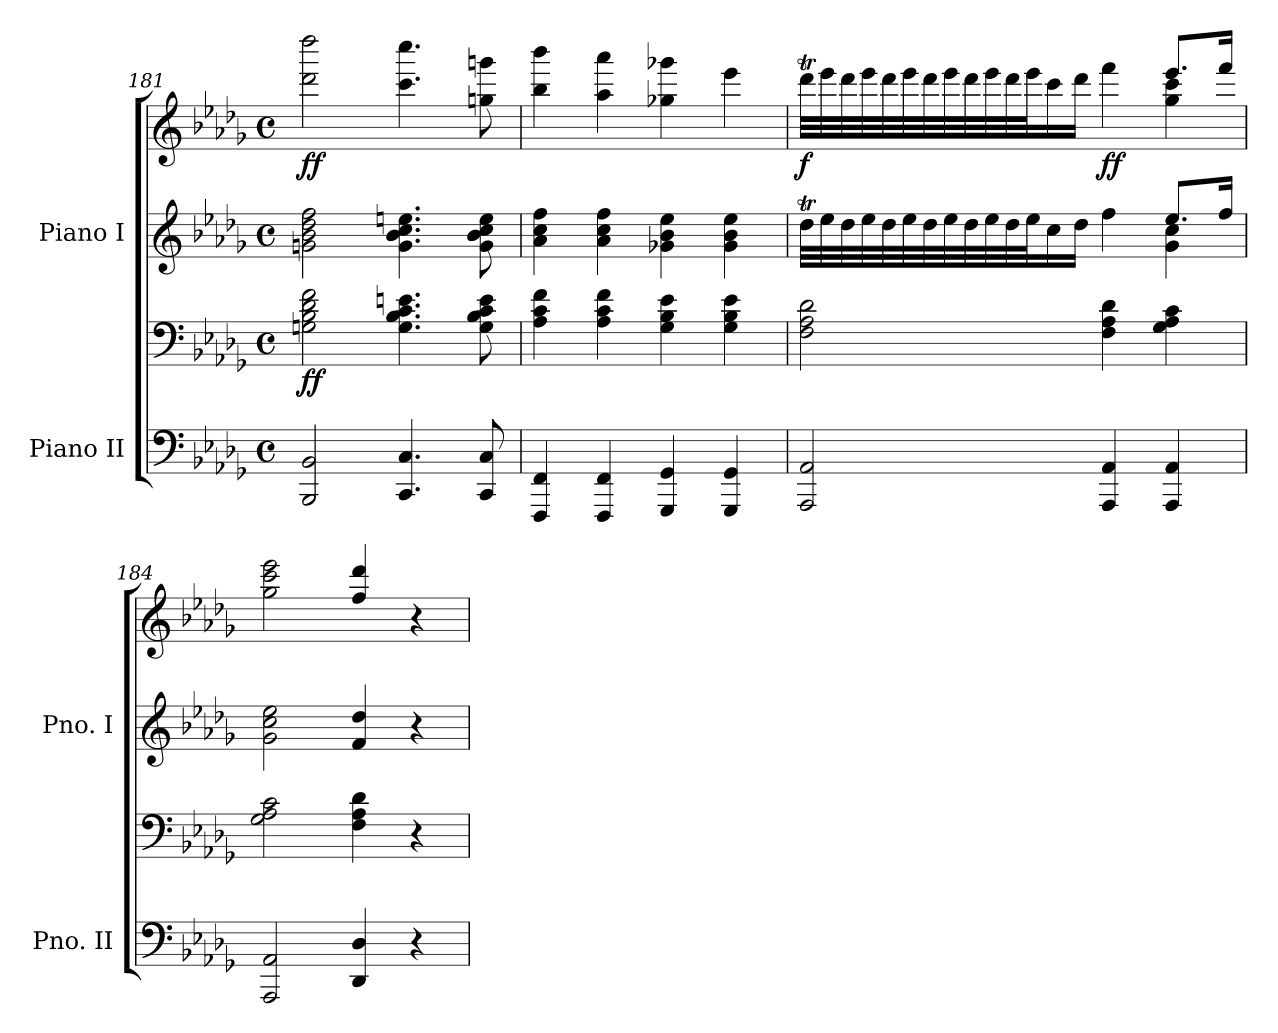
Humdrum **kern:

**kern	**kern	**dynam	**kern	**kern	**dynam
*part2	*part2	*part2	*part1	*part1	*part1
*staff4	*staff3	*staff3/4	*staff2	*staff1	*staff1/2
*I"Piano II	*	*	*I"Piano I	*	*
*I'Pno. II	*	*	*I'Pno. I	*	*
*clefF4	*clefF4	*	*clefG2	*clefG2	*
*k[b-e-a-d-g-]	*k[b-e-a-d-g-]	*	*k[b-e-a-d-g-]	*k[b-e-a-d-g-]	*
*M4/4	*M4/4	*	*M4/4	*M4/4	*
*met(c)	*met(c)	*	*met(c)	*met(c)	*
=181	=181	=181	=181	=181	=181
!	!	!LO:DY:b	!	!	!LO:DY:b
2BBB-/ 2BB-/	2Gn\ 2B-\ 2d-\ 2f\	ff	2gn\ 2b-\ 2dd-\ 2ff\	2ddd-\ 2dddd-\	ff
4.CC/ 4.C/	4.G\ 4.B-\ 4.c\ 4.en\	.	4.g\ 4.b-\ 4.cc\ 4.een\	4.ccc\ 4.cccc\	.
8CC/ 8C/	8G\ 8B-\ 8c\ 8e\	.	8g\ 8b-\ 8cc\ 8ee\	8ggn\ 8gggn\	.
=182	=182	=182	=182	=182	=182
4FFF/ 4FF/	4A-\ 4c\ 4f\	.	4a-\ 4cc\ 4ff\	4bb-\ 4bbb-\	.
4FFF/ 4FF/	4A-\ 4c\ 4f\	.	4a-\ 4cc\ 4ff\	4aa-\ 4aaa-\	.
4GGG-/ 4GG-/	4G-\ 4B-\ 4e-\	.	4g-X\ 4b-\ 4ee-\	4gg-X\ 4ggg-X\	.
4GGG-/ 4GG-/	4G-\ 4B-\ 4e-\	.	4g-\ 4b-\ 4ee-\	4eee-\	.
!!LO:PB:g=z
=183	=183	=183	=183	=183	=183
*	*	*	*^	*^	*
!	!	!	!	!	!	!	!LO:DY:b
2AAA-/ 2AA-/	2F\ 2A-\ 2d-\	.	32dd-T\LLL	2.rcyy	32ddd-T\LLL	2.rcyy	f
.	.	.	32ee-\	.	32eee-\	.	.
.	.	.	32dd-\	.	32ddd-\	.	.
.	.	.	32ee-\	.	32eee-\	.	.
.	.	.	32dd-\	.	32ddd-\	.	.
.	.	.	32ee-\	.	32eee-\	.	.
.	.	.	32dd-\	.	32ddd-\	.	.
.	.	.	32ee-\	.	32eee-\	.	.
.	.	.	32dd-\	.	32ddd-\	.	.
.	.	.	32ee-\	.	32eee-\	.	.
.	.	.	32dd-\	.	32ddd-\	.	.
.	.	.	32ee-\J	.	32eee-\J	.	.
.	.	.	16cc\	.	16ccc\	.	.
.	.	.	16dd-\JJ	.	16ddd-\JJ	.	.
!	!	!	!	!	!	!	!LO:DY:b
4AAA-/ 4AA-/	4F\ 4A-\ 4d-\	.	4ff\	.	4fff\	.	ff
4AAA-/ 4AA-/	4G-\ 4A-\ 4c\	.	8.ee-/L	4g-\ 4cc\	8.eee-/L	4gg-\ 4ccc\	.
.	.	.	16ff/Jk	.	16fff/Jk	.	.
*	*	*	*v	*v	*	*	*
*	*	*	*	*v	*v	*
=184	=184	=184	=184	=184	=184
2AAA-/ 2AA-/	2G-\ 2A-\ 2c\	.	2g-\ 2cc\ 2ee-\	2gg-\ 2ccc\ 2eee-\	.
4DD-/ 4D-/	4F\ 4A-\ 4d-\	.	4f/ 4dd-/	4ff/ 4ddd-/	.
4r	4r	.	4r	4r	.
=	=	=	=	=	=
*-	*-	*-	*-	*-	*-
